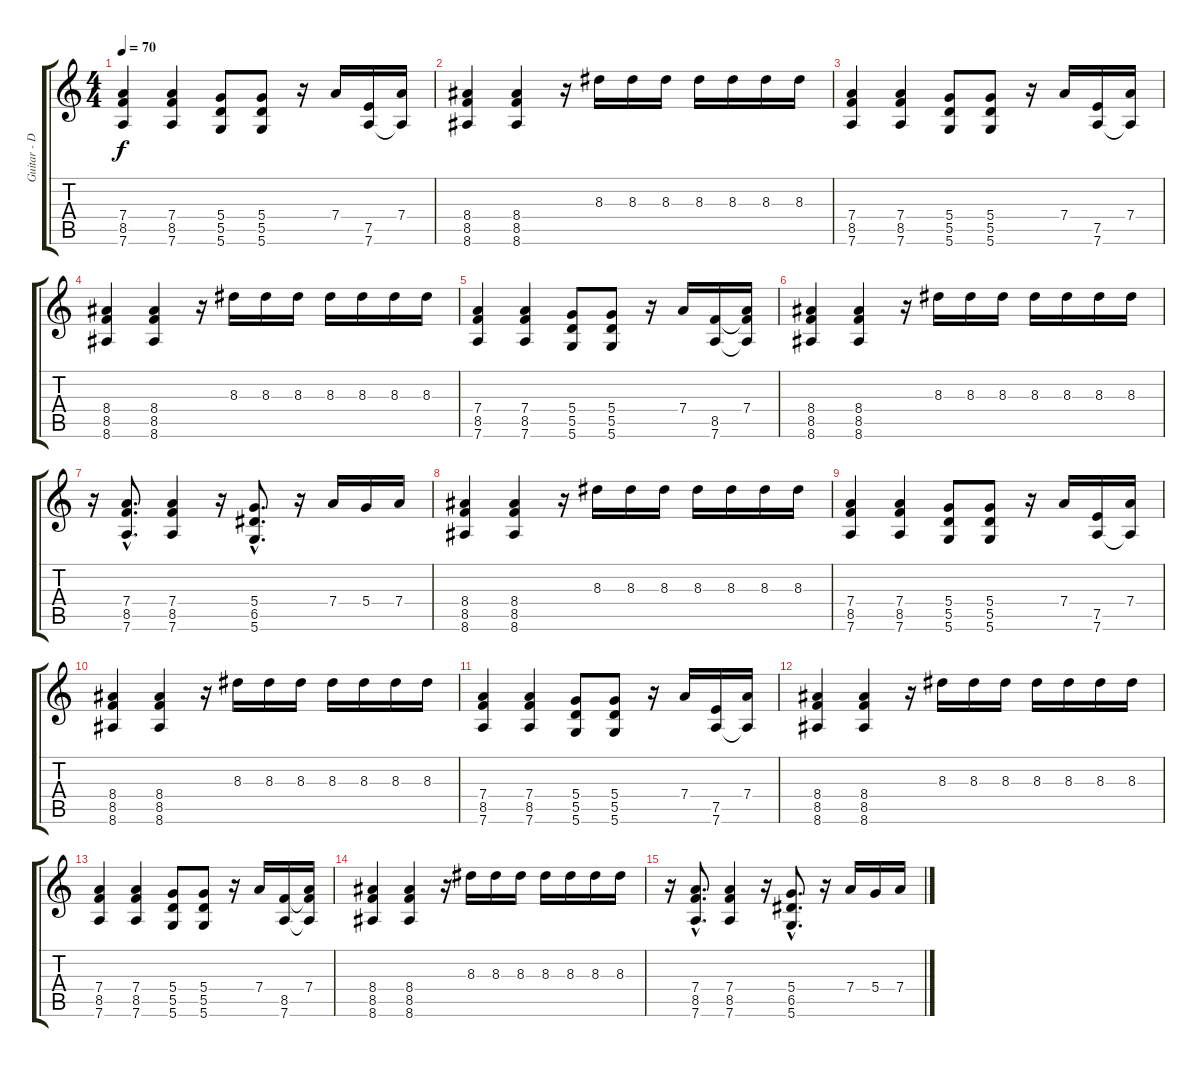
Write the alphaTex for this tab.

\track ("Guitar - Dave" "Guitar - D") {instrument electricguitarclean}
\staff {score tabs}
\tuning (E4 B3 G3 D3 A2 D2) {hide}
\ts (4 4)
\tempo 70
\clef g2
\ks c
(7.4 8.5 7.6).4{dy f instrument distortionguitar} (7.4 8.5 7.6).4 (5.4 5.5 5.6).8 (5.4 5.5 5.6).8 r.16 7.4.16 (7.5 7.6).16 (7.4 7.6{t}).16 |
(8.4 8.5 8.6).4{volume 11 instrument distortionguitar} (8.4 8.5 8.6).4 r.16 8.3.16 8.3.16 8.3.16 8.3.16 8.3.16 8.3.16 8.3.16 |
(7.4 8.5 7.6).4{instrument distortionguitar} (7.4 8.5 7.6).4 (5.4 5.5 5.6).8 (5.4 5.5 5.6).8 r.16 7.4.16 (7.5 7.6).16 (7.4 7.6{t}).16 |
(8.4 8.5 8.6).4{volume 10 instrument distortionguitar} (8.4 8.5 8.6).4 r.16 8.3.16 8.3.16 8.3.16 8.3.16 8.3.16 8.3.16 8.3.16 |
(7.4 8.5 7.6).4{instrument distortionguitar} (7.4 8.5 7.6).4 (5.4 5.5 5.6).8 (5.4 5.5 5.6).8 r.16 7.4.16 (8.5 7.6).16 (7.4 8.5{t} 7.6{t}).16 |
(8.4 8.5 8.6).4{volume 8 instrument distortionguitar} (8.4 8.5 8.6).4 r.16 8.3.16 8.3.16 8.3.16 8.3.16 8.3.16 8.3.16 8.3.16 |
r.16 (7.4{hac} 8.5{hac} 7.6{hac}).8{d instrument distortionguitar} (7.4 8.5 7.6).4 r.16 (5.4{hac} 6.5{hac} 5.6{hac}).8{d} r.16 7.4.16 5.4.16 7.4.16 |
(8.4 8.5 8.6).4{volume 6 instrument distortionguitar} (8.4 8.5 8.6).4 r.16 8.3.16 8.3.16 8.3.16 8.3.16 8.3.16 8.3.16 8.3.16 |
(7.4 8.5 7.6).4{instrument distortionguitar} (7.4 8.5 7.6).4 (5.4 5.5 5.6).8 (5.4 5.5 5.6).8 r.16 7.4.16 (7.5 7.6).16 (7.4 7.6{t}).16 |
(8.4 8.5 8.6).4{volume 5 instrument distortionguitar} (8.4 8.5 8.6).4 r.16 8.3.16 8.3.16 8.3.16 8.3.16 8.3.16 8.3.16 8.3.16 |
(7.4 8.5 7.6).4{instrument distortionguitar} (7.4 8.5 7.6).4 (5.4 5.5 5.6).8 (5.4 5.5 5.6).8 r.16 7.4.16 (7.5 7.6).16 (7.4 7.6{t}).16 |
(8.4 8.5 8.6).4{volume 3 instrument distortionguitar} (8.4 8.5 8.6).4 r.16 8.3.16 8.3.16 8.3.16 8.3.16 8.3.16 8.3.16 8.3.16 |
(7.4 8.5 7.6).4{instrument distortionguitar} (7.4 8.5 7.6).4 (5.4 5.5 5.6).8 (5.4 5.5 5.6).8 r.16 7.4.16 (8.5 7.6).16 (7.4 8.5{t} 7.6{t}).16 |
(8.4 8.5 8.6).4{volume 2 instrument distortionguitar} (8.4 8.5 8.6).4 r.16 8.3.16 8.3.16 8.3.16 8.3.16 8.3.16 8.3.16 8.3.16 |
r.16 (7.4{hac} 8.5{hac} 7.6{hac}).8{d instrument distortionguitar} (7.4 8.5 7.6).4 r.16 (5.4{hac} 6.5{hac} 5.6{hac}).8{d} r.16 7.4.16 5.4.16 7.4.16
